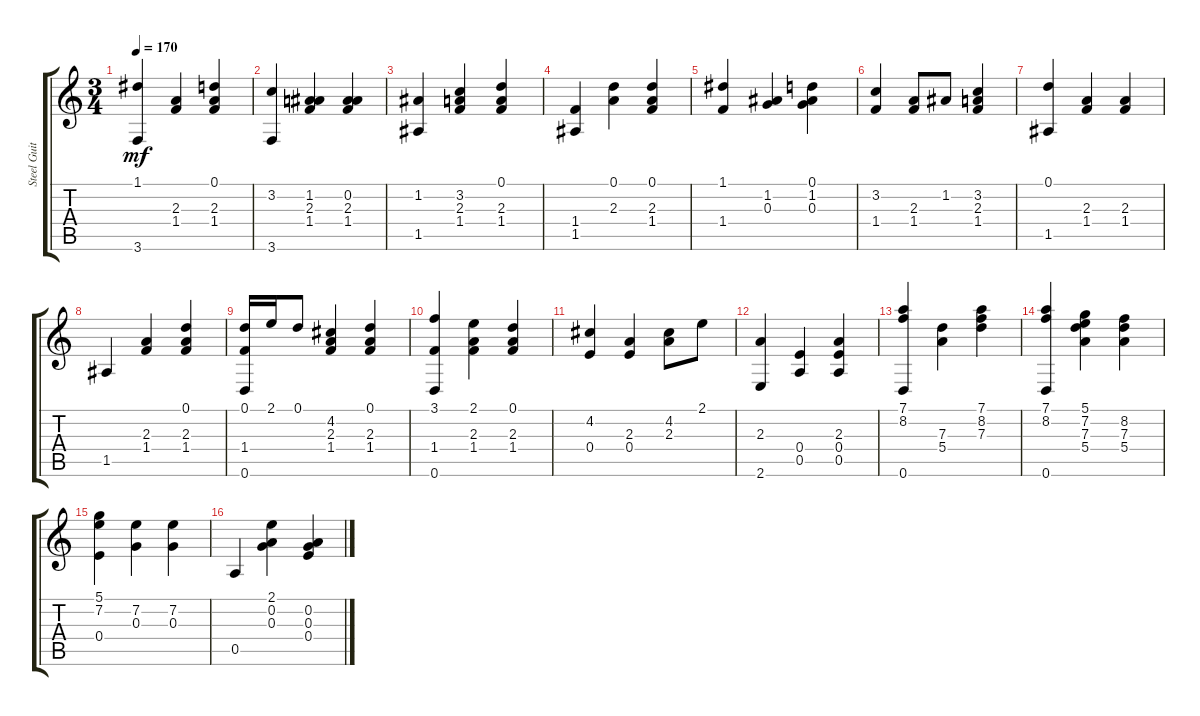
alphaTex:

\track ("Steel Guitar" "Steel Guit") {instrument acousticguitarsteel}
\staff {score tabs}
\tuning (D4 A3 G3 E3 A2 D2) {hide}
\ts (3 4)
\tempo 170
\clef g2
\ks c
(1.1 3.6).4{dy mf} (2.3 1.4).4 (0.1 2.3 1.4).4 |
(3.2 3.6).4 (1.2 2.3 1.4).4 (0.2 2.3 1.4).4 |
(1.2 1.5).4 (3.2 2.3 1.4).4 (0.1 2.3 1.4).4 |
(1.4 1.5).4 (0.1 2.3).4 (0.1 2.3 1.4).4 |
(1.1 1.4).4 (1.2 0.3).4 (0.1 1.2 0.3).4 |
(3.2 1.4).4 (2.3 1.4).8 1.2.8 (3.2 2.3 1.4).4 |
(0.1 1.5).4 (2.3 1.4).4 (2.3 1.4).4 |
1.5.4 (2.3 1.4).4 (0.1 2.3 1.4).4 |
(0.1 1.4 0.6).16 2.1.16 0.1.8 (4.2 2.3 1.4).4 (0.1 2.3 1.4).4 |
(3.1 1.4 0.6).4 (2.1 2.3 1.4).4 (0.1 2.3 1.4).4 |
(4.2 0.4).4 (2.3 0.4).4 (4.2 2.3).8 2.1.8 |
(2.3 2.6).4 (0.4 0.5).4 (2.3 0.4 0.5).4 |
(7.1 8.2 0.6).4 (7.3 5.4).4 (7.1 8.2 7.3).4 |
(7.1 8.2 0.6).4 (5.1 7.2 7.3 5.4).4 (8.2 7.3 5.4).4 |
(5.1 7.2 0.4).4 (7.2 0.3).4 (7.2 0.3).4 |
0.5.4 (2.1 0.2 0.3).4 (0.2 0.3 0.4).4
